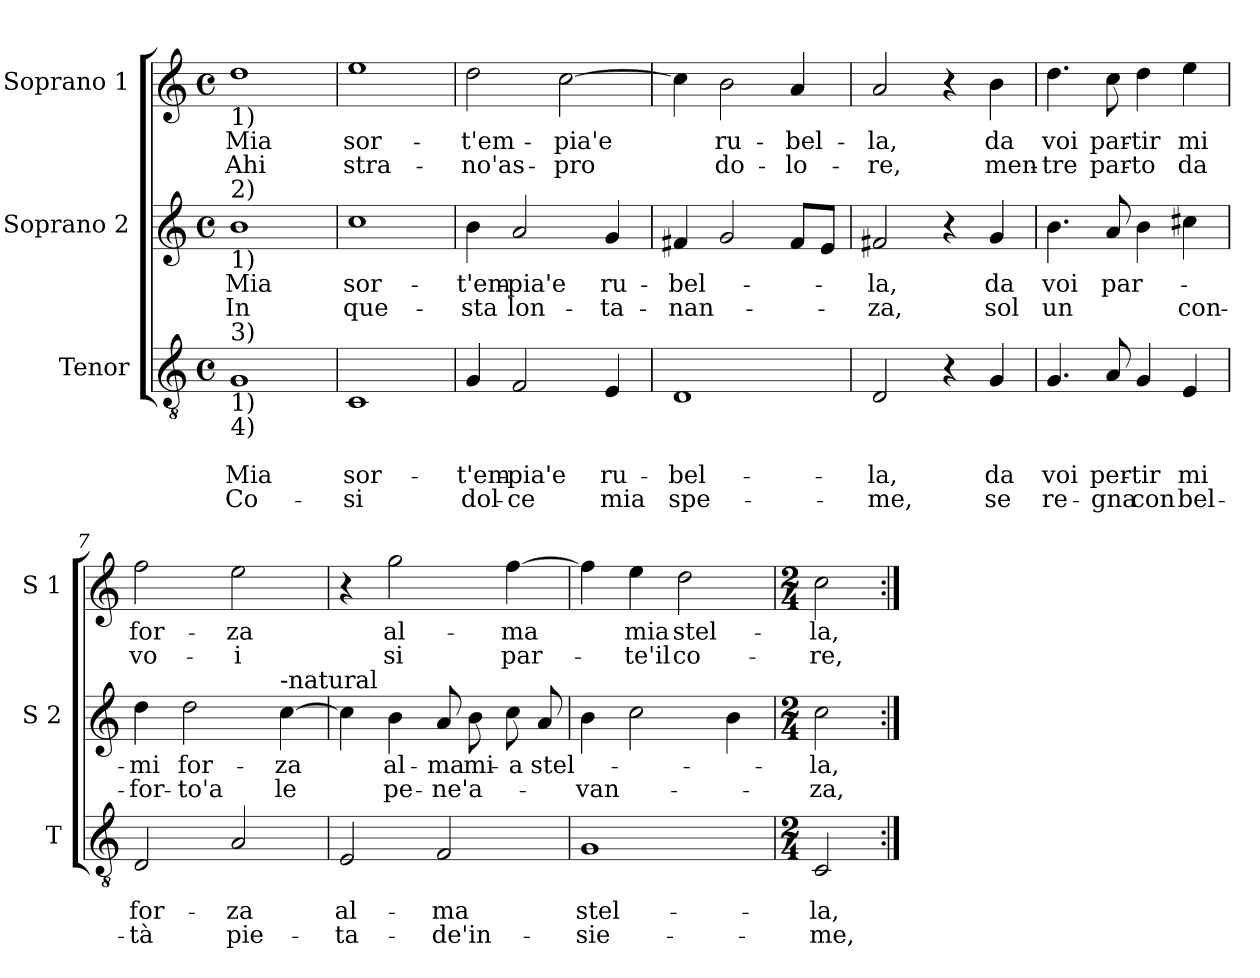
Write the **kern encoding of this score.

**kern	**text	**text	**text	**kern	**text	**text	**kern	**text	**text
*part3	*part3	*part3	*part3	*part2	*part2	*part2	*part1	*part1	*part1
*staff3	*staff3	*staff3	*staff3	*staff2	*staff2	*staff2	*staff1	*staff1	*staff1
*I"Tenor	*	*	*	*I"Soprano 2	*	*	*I"Soprano 1	*	*
*I'T	*	*	*	*I'S 2	*	*	*I'S 1	*	*
*clefGv2	*	*	*	*clefG2	*	*	*clefG2	*	*
*k[]	*	*	*	*k[]	*	*	*k[]	*	*
*C:	*	*	*	*C:	*	*	*C:	*	*
*M4/4	*	*	*	*M4/4	*	*	*M4/4	*	*
*met(c)	*	*	*	*met(c)	*	*	*met(c)	*	*
=1	=1	=1	=1	=1	=1	=1	=1	=1	=1
!	!	!	!	!	!	!	!LO:TX:b:t=1)	!	!
!	!	!	!	!LO:TX:a:t=2)	!	!	!	!	!
!	!	!	!	!LO:TX:b:t=1)	!	!	!	!	!
!LO:TX:a:t=3)	!	!	!	!	!	!	!	!	!
!LO:TX:b:t=1)	!	!	!	!	!	!	!	!	!
!LO:TX:b:t=4)	!	!	!	!	!	!	!	!	!
!	!	!LO:LY:b	!LO:LY:b	!	!LO:LY:b	!LO:LY:b	!	!LO:LY:b	!LO:LY:b
1G	.	Mia	Co-	1b	Mia	In	1dd	Mia	Ahi
=2	=2	=2	=2	=2	=2	=2	=2	=2	=2
!	!	!LO:LY:b	!LO:LY:b	!	!LO:LY:b	!LO:LY:b	!	!LO:LY:b	!LO:LY:b
1C	.	sor-	-si	1cc	sor-	que-	1ee	sor-	stra-
=3	=3	=3	=3	=3	=3	=3	=3	=3	=3
!	!	!LO:LY:b	!LO:LY:b	!	!LO:LY:b	!LO:LY:b	!	!LO:LY:b	!LO:LY:b
4G/	.	-t'em-	dol-	4b\	-t'em-	-sta	2dd\	-t'em-	-no'as-
!	!	!LO:LY:b	!LO:LY:b	!	!LO:LY:b	!LO:LY:b	!	!	!
2F/	.	-pia'e	-ce	2a/	-pia'e	lon-	.	.	.
!	!	!	!	!	!	!	!	!LO:LY:b	!LO:LY:b
.	.	.	.	.	.	.	[2cc\	-pia'e	-pro
!	!	!LO:LY:b	!LO:LY:b	!	!LO:LY:b	!LO:LY:b	!	!	!
4E/	.	ru-	mia	4g/	ru-	-ta-	.	.	.
=4	=4	=4	=4	=4	=4	=4	=4	=4	=4
!	!	!LO:LY:b	!LO:LY:b	!	!LO:LY:b	!LO:LY:b	!	!	!
1D	.	-bel-	spe-	4f#X/	-bel-	-nan-	4cc\]	.	.
!	!	!	!	!	!	!	!	!LO:LY:b	!LO:LY:b
.	.	.	.	2g/	.	.	2b\	ru-	do-
!	!	!	!	!	!	!	!	!LO:LY:b	!LO:LY:b
.	.	.	.	8f#/L	.	.	4a/	-bel-	-lo-
.	.	.	.	8e/J	.	.	.	.	.
=5	=5	=5	=5	=5	=5	=5	=5	=5	=5
!	!	!LO:LY:b	!LO:LY:b	!	!LO:LY:b	!LO:LY:b	!	!LO:LY:b	!LO:LY:b
2D/	.	-la,	-me,	2f#X/	-la,	-za,	2a/	-la,	-re,
4r	.	.	.	4r	.	.	4r	.	.
!	!	!LO:LY:b	!LO:LY:b	!	!LO:LY:b	!LO:LY:b	!	!LO:LY:b	!LO:LY:b
4G/	.	da	se	4g/	da	sol	4b\	da	men-
!!LO:LB:g=z
=6	=6	=6	=6	=6	=6	=6	=6	=6	=6
!	!	!LO:LY:b	!LO:LY:b	!	!LO:LY:b	!LO:LY:b	!	!LO:LY:b	!LO:LY:b
4.G/	.	voi	re-	4.b\	voi	un	4.dd\	voi	-tre
!	!	!LO:LY:b	!LO:LY:b	!	!LO:LY:b	!	!	!LO:LY:b	!LO:LY:b
8A/	.	per-	-gna	8a/	par-	.	8cc\	par-	par-
!	!	!LO:LY:b	!LO:LY:b	!	!	!	!	!LO:LY:b	!LO:LY:b
4G/	.	-tir	con	4b\	.	.	4dd\	-tir	-to
!	!	!LO:LY:b	!LO:LY:b	!	!	!LO:LY:b	!	!LO:LY:b	!LO:LY:b
4E/	.	mi	bel-	4cc#X\	.	con-	4ee\	mi	da
=7	=7	=7	=7	=7	=7	=7	=7	=7	=7
!	!	!LO:LY:b	!LO:LY:b	!	!LO:LY:b	!LO:LY:b	!	!LO:LY:b	!LO:LY:b
2D/	.	for-	-tà	4dd\	mi	-for-	2ff\	for-	vo-
!	!	!	!	!	!LO:LY:b	!LO:LY:b	!	!	!
.	.	.	.	2dd\	for-	-to'a	.	.	.
!	!	!LO:LY:b	!LO:LY:b	!	!	!	!	!LO:LY:b	!LO:LY:b
2A/	.	-za	pie-	.	.	.	2ee\	-za	-i
!	!	!	!	!LO:TX:a:t=-natural	!	!	!	!	!
!	!	!	!	!	!LO:LY:b	!LO:LY:b	!	!	!
.	.	.	.	[4cc\	-za	le	.	.	.
=8	=8	=8	=8	=8	=8	=8	=8	=8	=8
!	!	!LO:LY:b	!LO:LY:b	!	!	!	!	!	!
2E/	.	al-	-ta-	4cc\]	.	.	4r	.	.
!	!	!	!	!	!LO:LY:b	!LO:LY:b	!	!LO:LY:b	!LO:LY:b
.	.	.	.	4b\	al-	pe-	2gg\	al-	si
!	!	!LO:LY:b	!LO:LY:b	!	!LO:LY:b	!LO:LY:b	!	!	!
2F/	.	-ma	-de'in-	8a/	-ma	-ne'a-	.	.	.
!	!	!	!	!	!LO:LY:b	!	!	!	!
.	.	.	.	8b\	mi-	.	.	.	.
!	!	!	!	!	!LO:LY:b	!	!	!LO:LY:b	!LO:LY:b
.	.	.	.	8cc\	-a	.	[4ff\	-ma	par-
!	!	!	!	!	!LO:LY:b	!	!	!	!
.	.	.	.	8a/	stel-	.	.	.	.
=9	=9	=9	=9	=9	=9	=9	=9	=9	=9
!	!	!LO:LY:b	!LO:LY:b	!	!	!LO:LY:b	!	!	!
1G	.	stel-	-sie-	4b\	.	-van-	4ff\]	.	.
!	!	!	!	!	!	!	!	!LO:LY:b	!LO:LY:b
.	.	.	.	2cc\	.	.	4ee\	mia	-te'il
!	!	!	!	!	!	!	!	!LO:LY:b	!LO:LY:b
.	.	.	.	.	.	.	2dd\	stel-	co-
.	.	.	.	4b\	.	.	.	.	.
!!LO:PB:g=z
=10	=10	=10	=10	=10	=10	=10	=10	=10	=10
*M2/4	*	*	*	*M2/4	*	*	*M2/4	*	*
!	!	!LO:LY:b	!LO:LY:b	!	!LO:LY:b	!LO:LY:b	!	!LO:LY:b	!LO:LY:b
2C/	.	-la,	-me,	2cc\	-la,	-za,	2cc\	-la,	-re,
=:|!	=:|!	=:|!	=:|!	=:|!	=:|!	=:|!	=:|!	=:|!	=:|!
*-	*-	*-	*-	*-	*-	*-	*-	*-	*-
